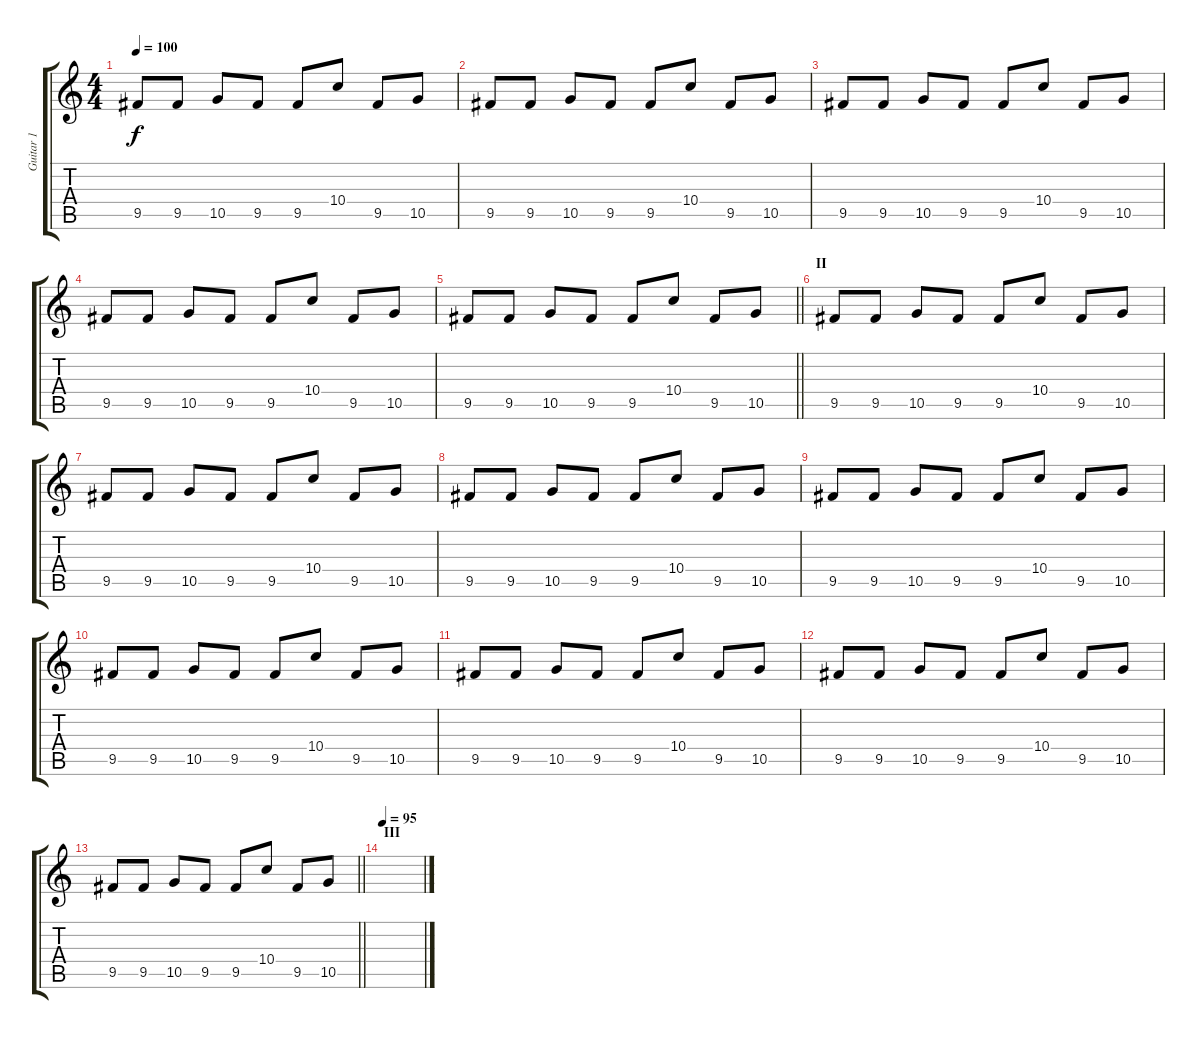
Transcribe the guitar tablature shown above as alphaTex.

\track ("Guitar 1" "Guitar 1") {mute instrument acousticguitarnylon}
\staff {score tabs}
\tuning (E4 B3 G3 D3 A2 E2) {hide}
\ts (4 4)
\tempo 100
\clef g2
\ks c
9.5.8{dy f} 9.5.8 10.5.8 9.5.8 9.5.8 10.4.8 9.5.8 10.5.8 |
9.5.8 9.5.8 10.5.8 9.5.8 9.5.8 10.4.8 9.5.8 10.5.8 |
9.5.8 9.5.8 10.5.8 9.5.8 9.5.8 10.4.8 9.5.8 10.5.8 |
9.5.8 9.5.8 10.5.8 9.5.8 9.5.8 10.4.8 9.5.8 10.5.8 |
\barLineRight lightlight
9.5.8 9.5.8 10.5.8 9.5.8 9.5.8 10.4.8 9.5.8 10.5.8 |
\section ("" "II")
9.5.8 9.5.8 10.5.8 9.5.8 9.5.8 10.4.8 9.5.8 10.5.8 |
9.5.8 9.5.8 10.5.8 9.5.8 9.5.8 10.4.8 9.5.8 10.5.8 |
9.5.8 9.5.8 10.5.8 9.5.8 9.5.8 10.4.8 9.5.8 10.5.8 |
9.5.8 9.5.8 10.5.8 9.5.8 9.5.8 10.4.8 9.5.8 10.5.8 |
9.5.8 9.5.8 10.5.8 9.5.8 9.5.8 10.4.8 9.5.8 10.5.8 |
9.5.8 9.5.8 10.5.8 9.5.8 9.5.8 10.4.8 9.5.8 10.5.8 |
9.5.8 9.5.8 10.5.8 9.5.8 9.5.8 10.4.8 9.5.8 10.5.8 |
\barLineRight lightlight
9.5.8 9.5.8 10.5.8 9.5.8 9.5.8 10.4.8 9.5.8 10.5.8 |
\section ("" "III")
\tempo 95
